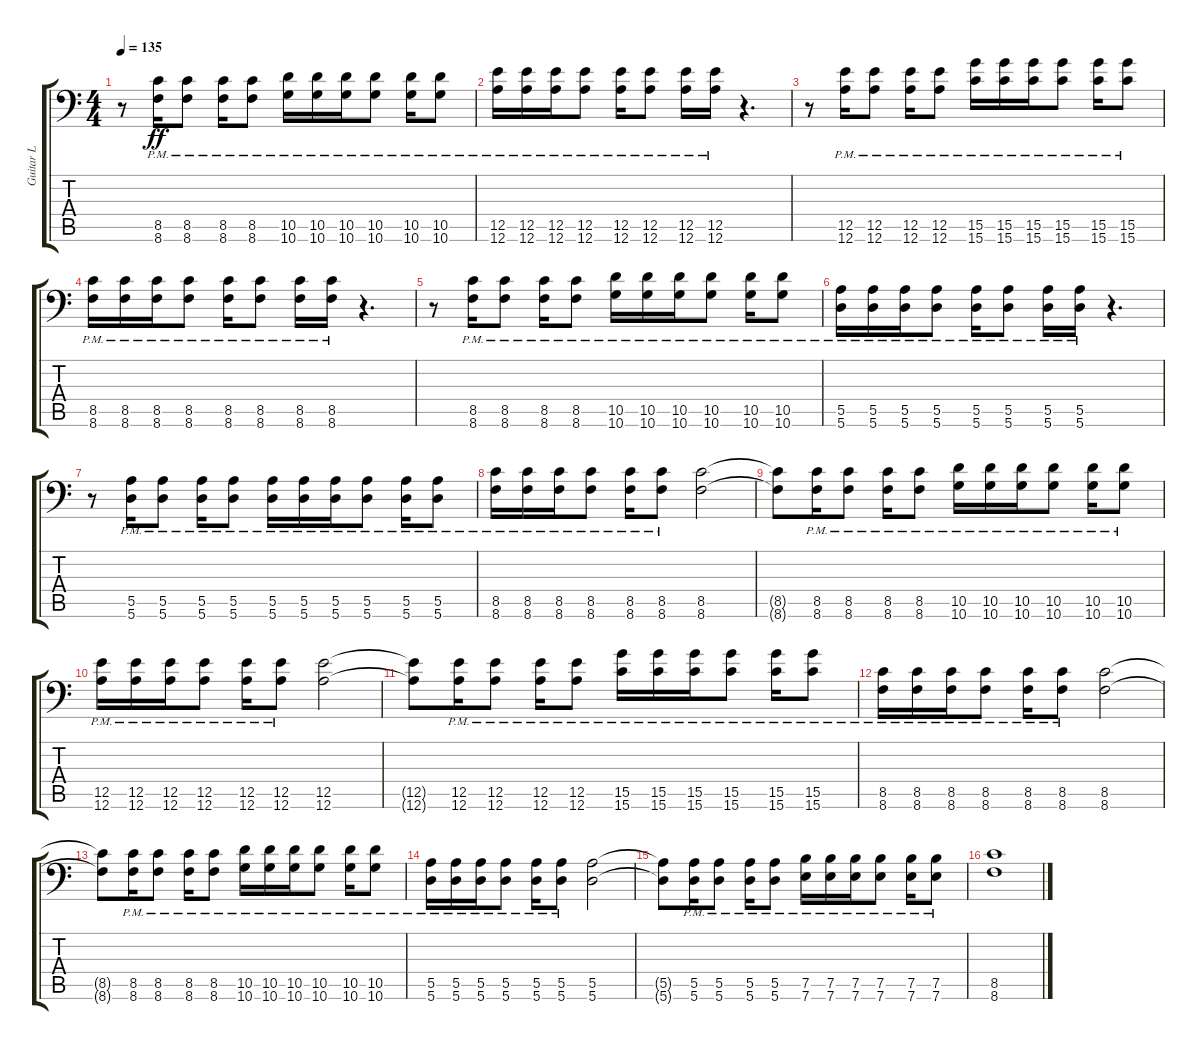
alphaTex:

\track ("Guitar L" "Guitar L") {instrument overdrivenguitar}
\staff {score tabs}
\tuning (B3 Gb3 D3 A2 E2 A1) {hide}
\ts (4 4)
\tempo 135
\clef f4
\ks c
r.8{dy ff} (8.5{pm} 8.6{pm}).16 (8.5{pm} 8.6{pm}).8 (8.5{pm} 8.6{pm}).16 (8.5{pm} 8.6{pm}).8 (10.5{pm} 10.6{pm}).16 (10.5{pm} 10.6{pm}).16 (10.5{pm} 10.6{pm}).16 (10.5{pm} 10.6{pm}).8 (10.5{pm} 10.6{pm}).16 (10.5{pm} 10.6{pm}).8 |
(12.5{pm} 12.6{pm}).16 (12.5{pm} 12.6{pm}).16 (12.5{pm} 12.6{pm}).16 (12.5{pm} 12.6{pm}).8 (12.5{pm} 12.6{pm}).16 (12.5{pm} 12.6{pm}).8 (12.5{pm} 12.6{pm}).16 (12.5{pm} 12.6{pm}).16 r.4{d} |
r.8 (12.5{pm} 12.6{pm}).16 (12.5{pm} 12.6{pm}).8 (12.5{pm} 12.6{pm}).16 (12.5{pm} 12.6{pm}).8 (15.5{pm} 15.6{pm}).16 (15.5{pm} 15.6{pm}).16 (15.5{pm} 15.6{pm}).16 (15.5{pm} 15.6{pm}).8 (15.5{pm} 15.6{pm}).16 (15.5{pm} 15.6{pm}).8 |
(8.5{pm} 8.6{pm}).16 (8.5{pm} 8.6{pm}).16 (8.5{pm} 8.6{pm}).16 (8.5{pm} 8.6{pm}).8 (8.5{pm} 8.6{pm}).16 (8.5{pm} 8.6{pm}).8 (8.5{pm} 8.6{pm}).16 (8.5{pm} 8.6{pm}).16 r.4{d} |
r.8 (8.5{pm} 8.6{pm}).16 (8.5{pm} 8.6{pm}).8 (8.5{pm} 8.6{pm}).16 (8.5{pm} 8.6{pm}).8 (10.5{pm} 10.6{pm}).16 (10.5{pm} 10.6{pm}).16 (10.5{pm} 10.6{pm}).16 (10.5{pm} 10.6{pm}).8 (10.5{pm} 10.6{pm}).16 (10.5{pm} 10.6{pm}).8 |
(5.5{pm} 5.6{pm}).16 (5.5{pm} 5.6{pm}).16 (5.5{pm} 5.6{pm}).16 (5.5{pm} 5.6{pm}).8 (5.5{pm} 5.6{pm}).16 (5.5{pm} 5.6{pm}).8 (5.5{pm} 5.6{pm}).16 (5.5{pm} 5.6{pm}).16 r.4{d} |
r.8 (5.5{pm} 5.6{pm}).16 (5.5{pm} 5.6{pm}).8 (5.5{pm} 5.6{pm}).16 (5.5{pm} 5.6{pm}).8 (5.5{pm} 5.6{pm}).16 (5.5{pm} 5.6{pm}).16 (5.5{pm} 5.6{pm}).16 (5.5{pm} 5.6{pm}).8 (5.5{pm} 5.6{pm}).16 (5.5{pm} 5.6{pm}).8 |
(8.5{pm} 8.6{pm}).16 (8.5{pm} 8.6{pm}).16 (8.5{pm} 8.6{pm}).16 (8.5{pm} 8.6{pm}).8 (8.5{pm} 8.6{pm}).16 (8.5{pm} 8.6{pm}).8 (8.5 8.6).2 |
(8.5{t} 8.6{t}).8 (8.5{pm} 8.6{pm}).16 (8.5{pm} 8.6{pm}).8 (8.5{pm} 8.6{pm}).16 (8.5{pm} 8.6{pm}).8 (10.5{pm} 10.6{pm}).16 (10.5{pm} 10.6{pm}).16 (10.5{pm} 10.6{pm}).16 (10.5{pm} 10.6{pm}).8 (10.5{pm} 10.6{pm}).16 (10.5{pm} 10.6{pm}).8 |
(12.5{pm} 12.6{pm}).16 (12.5{pm} 12.6{pm}).16 (12.5{pm} 12.6{pm}).16 (12.5{pm} 12.6{pm}).8 (12.5{pm} 12.6{pm}).16 (12.5{pm} 12.6{pm}).8 (12.5 12.6).2 |
(12.5{t} 12.6{t}).8 (12.5{pm} 12.6{pm}).16 (12.5{pm} 12.6{pm}).8 (12.5{pm} 12.6{pm}).16 (12.5{pm} 12.6{pm}).8 (15.5{pm} 15.6{pm}).16 (15.5{pm} 15.6{pm}).16 (15.5{pm} 15.6{pm}).16 (15.5{pm} 15.6{pm}).8 (15.5{pm} 15.6{pm}).16 (15.5{pm} 15.6{pm}).8 |
(8.5{pm} 8.6{pm}).16 (8.5{pm} 8.6{pm}).16 (8.5{pm} 8.6{pm}).16 (8.5{pm} 8.6{pm}).8 (8.5{pm} 8.6{pm}).16 (8.5{pm} 8.6{pm}).8 (8.5 8.6).2 |
(8.5{t} 8.6{t}).8 (8.5{pm} 8.6{pm}).16 (8.5{pm} 8.6{pm}).8 (8.5{pm} 8.6{pm}).16 (8.5{pm} 8.6{pm}).8 (10.5{pm} 10.6{pm}).16 (10.5{pm} 10.6{pm}).16 (10.5{pm} 10.6{pm}).16 (10.5{pm} 10.6{pm}).8 (10.5{pm} 10.6{pm}).16 (10.5{pm} 10.6{pm}).8 |
(5.5{pm} 5.6{pm}).16 (5.5{pm} 5.6{pm}).16 (5.5{pm} 5.6{pm}).16 (5.5{pm} 5.6{pm}).8 (5.5{pm} 5.6{pm}).16 (5.5{pm} 5.6{pm}).8 (5.5 5.6).2 |
(5.5{t} 5.6{t}).8 (5.5{pm} 5.6{pm}).16 (5.5{pm} 5.6{pm}).8 (5.5{pm} 5.6{pm}).16 (5.5{pm} 5.6{pm}).8 (7.5{pm} 7.6{pm}).16 (7.5{pm} 7.6{pm}).16 (7.5{pm} 7.6{pm}).16 (7.5{pm} 7.6{pm}).8 (7.5{pm} 7.6{pm}).16 (7.5{pm} 7.6{pm}).8 |
(8.5 8.6).1{volume 15}
